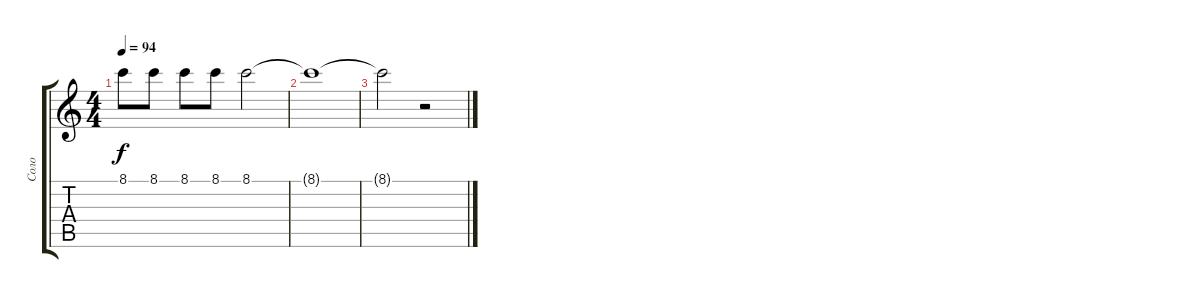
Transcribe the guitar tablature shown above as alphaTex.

\track ("Соло" "Соло") {instrument distortionguitar}
\staff {score tabs}
\tuning (E4 B3 G3 D3 A2 E2) {hide}
\ts (4 4)
\tempo 94
\clef g2
\ks c
8.1.8{dy f} 8.1.8 8.1.8 8.1.8 8.1.2 |
8.1{t}.1 |
8.1{t}.2 r.2
